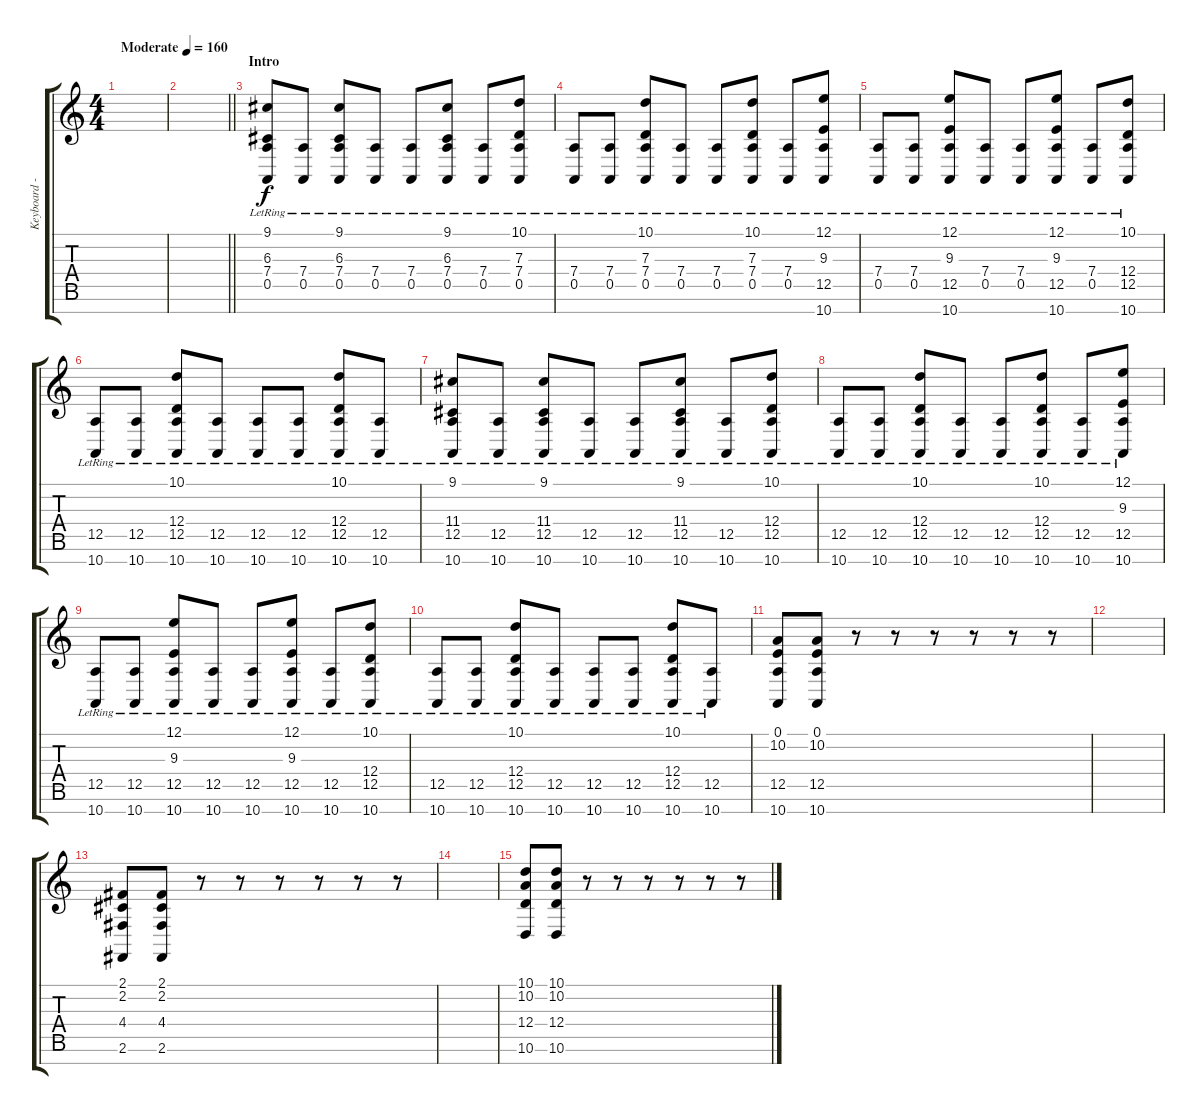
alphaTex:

\track ("Keyboard - Kevin" "Keyboard -") {instrument acousticgrandpiano}
\staff {score tabs}
\tuning (E4 B3 G3 D3 A2 E2 B1) {hide}
\ts (4 4)
\tempo (160 "Moderate")
\clef g2
\ks c
|
\barLineRight lightlight
|
\section ("" "Intro")
(9.1{lr} 6.3{lr} 7.4{lr} 0.5{lr}).8 (7.4{lr} 0.5{lr}).8 (9.1{lr} 6.3{lr} 7.4{lr} 0.5{lr}).8 (7.4{lr} 0.5{lr}).8 (7.4{lr} 0.5{lr}).8 (9.1{lr} 6.3{lr} 7.4{lr} 0.5{lr}).8 (7.4{lr} 0.5{lr}).8 (10.1{lr} 7.3{lr} 7.4{lr} 0.5{lr}).8 |
(7.4{lr} 0.5{lr}).8 (7.4{lr} 0.5{lr}).8 (10.1{lr} 7.3{lr} 7.4{lr} 0.5{lr}).8 (7.4{lr} 0.5{lr}).8 (7.4{lr} 0.5{lr}).8 (10.1{lr} 7.3{lr} 7.4{lr} 0.5{lr}).8 (7.4{lr} 0.5{lr}).8 (12.1{lr} 9.3{lr} 12.5{lr} 10.7{lr}).8 |
(7.4{lr} 0.5{lr}).8 (7.4{lr} 0.5{lr}).8 (12.1{lr} 9.3{lr} 12.5{lr} 10.7{lr}).8 (7.4{lr} 0.5{lr}).8 (7.4{lr} 0.5{lr}).8 (12.1{lr} 9.3{lr} 12.5{lr} 10.7{lr}).8 (7.4{lr} 0.5{lr}).8 (10.1{lr} 12.4{lr} 12.5{lr} 10.7{lr}).8 |
(12.5{lr} 10.7{lr}).8 (12.5{lr} 10.7{lr}).8 (10.1{lr} 12.4{lr} 12.5{lr} 10.7{lr}).8 (12.5{lr} 10.7{lr}).8 (12.5{lr} 10.7{lr}).8 (12.5{lr} 10.7{lr}).8 (10.1{lr} 12.4{lr} 12.5{lr} 10.7{lr}).8 (12.5{lr} 10.7{lr}).8 |
(9.1{lr} 11.4{lr} 12.5{lr} 10.7{lr}).8 (12.5{lr} 10.7{lr}).8 (9.1{lr} 11.4{lr} 12.5{lr} 10.7{lr}).8 (12.5{lr} 10.7{lr}).8 (12.5{lr} 10.7{lr}).8 (9.1{lr} 11.4{lr} 12.5{lr} 10.7{lr}).8 (12.5{lr} 10.7{lr}).8 (10.1{lr} 12.4{lr} 12.5{lr} 10.7{lr}).8 |
(12.5{lr} 10.7{lr}).8 (12.5{lr} 10.7{lr}).8 (10.1{lr} 12.4{lr} 12.5{lr} 10.7{lr}).8 (12.5{lr} 10.7{lr}).8 (12.5{lr} 10.7{lr}).8 (10.1{lr} 12.4{lr} 12.5{lr} 10.7{lr}).8 (12.5{lr} 10.7{lr}).8 (12.1{lr} 9.3{lr} 12.5{lr} 10.7{lr}).8 |
(12.5{lr} 10.7{lr}).8 (12.5{lr} 10.7{lr}).8 (12.1{lr} 9.3{lr} 12.5{lr} 10.7{lr}).8 (12.5{lr} 10.7{lr}).8 (12.5{lr} 10.7{lr}).8 (12.1{lr} 9.3{lr} 12.5{lr} 10.7{lr}).8 (12.5{lr} 10.7{lr}).8 (10.1{lr} 12.4{lr} 12.5{lr} 10.7{lr}).8 |
(12.5{lr} 10.7{lr}).8 (12.5{lr} 10.7{lr}).8 (10.1{lr} 12.4{lr} 12.5{lr} 10.7{lr}).8 (12.5{lr} 10.7{lr}).8 (12.5{lr} 10.7{lr}).8 (12.5{lr} 10.7{lr}).8 (10.1{lr} 12.4{lr} 12.5{lr} 10.7{lr}).8 (12.5{lr} 10.7{lr}).8 |
(0.1 10.2 12.5 10.7).8 (0.1 10.2 12.5 10.7).8 r.8 r.8 r.8 r.8 r.8 r.8 |
|
(2.1 2.2 4.4 2.6).8 (2.1 2.2 4.4 2.6).8 r.8 r.8 r.8 r.8 r.8 r.8 |
|
(10.1 10.2 12.4 10.6).8 (10.1 10.2 12.4 10.6).8 r.8 r.8 r.8 r.8 r.8 r.8
